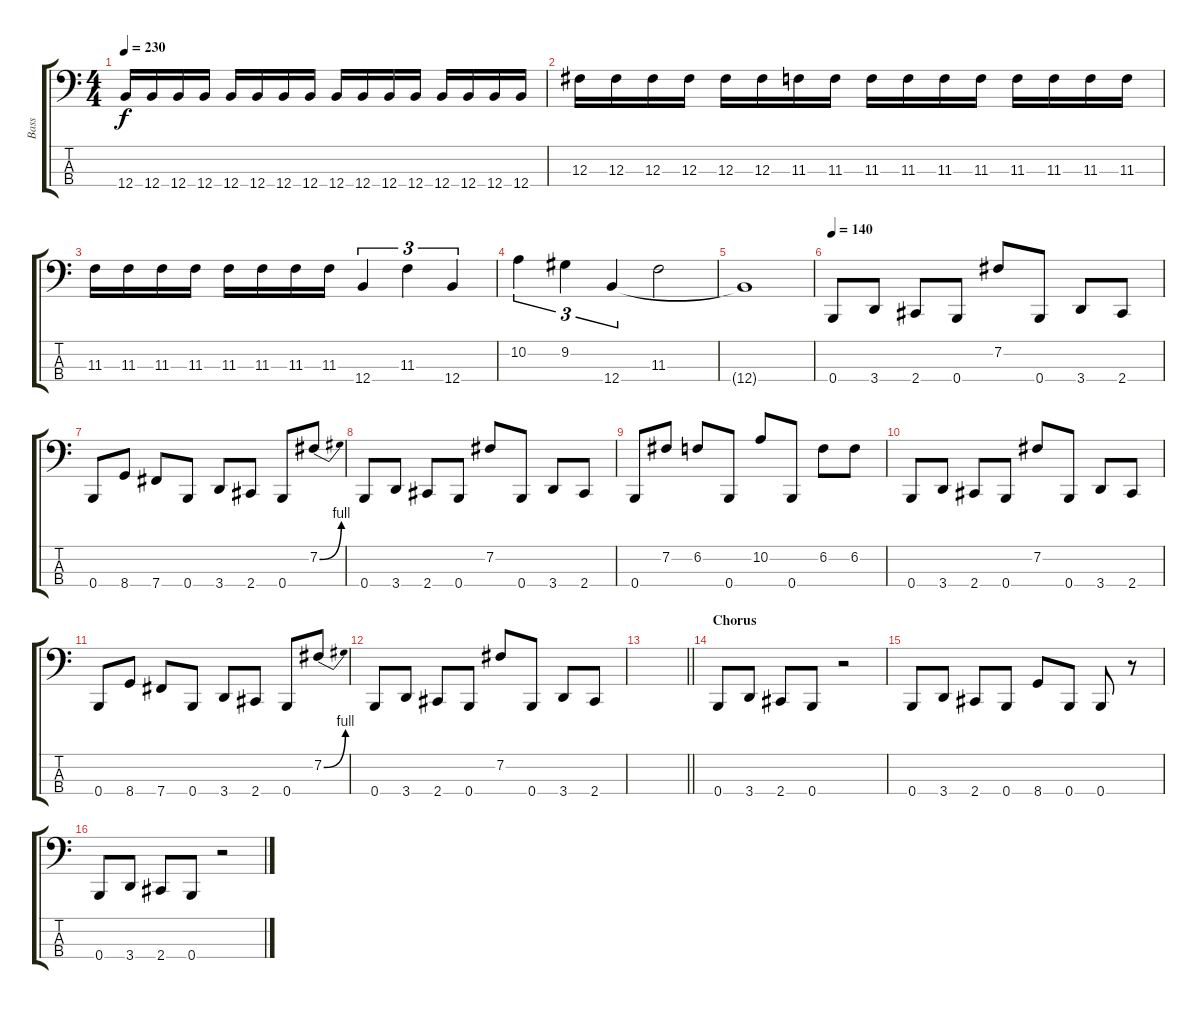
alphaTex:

\track ("Bass" "Bass") {instrument electricbassfinger}
\staff {score tabs}
\tuning (E2 B1 Gb1 B0) {hide}
\ts (4 4)
\tempo 230
\clef f4
\ks c
12.4.16{dy f} 12.4.16 12.4.16 12.4.16 12.4.16 12.4.16 12.4.16 12.4.16 12.4.16 12.4.16 12.4.16 12.4.16 12.4.16 12.4.16 12.4.16 12.4.16 |
12.3.16 12.3.16 12.3.16 12.3.16 12.3.16 12.3.16 11.3.16 11.3.16 11.3.16 11.3.16 11.3.16 11.3.16 11.3.16 11.3.16 11.3.16 11.3.16 |
11.3.16 11.3.16 11.3.16 11.3.16 11.3.16 11.3.16 11.3.16 11.3.16 12.4.4{tu (3 2)} 11.3.4{tu (3 2)} 12.4.4{tu (3 2)} |
10.2.4{tu (3 2)} 9.2.4{tu (3 2)} 12.4.4{tu (3 2)} 11.3.2 |
12.4{t}.1 |
\tempo 140
0.4.8 3.4.8 2.4.8 0.4.8 7.2.8 0.4.8 3.4.8 2.4.8 |
0.4.8 8.4.8 7.4.8 0.4.8 3.4.8 2.4.8 0.4.8 7.2{be (bend 0 0 60 4)}.8 |
0.4.8 3.4.8 2.4.8 0.4.8 7.2.8 0.4.8 3.4.8 2.4.8 |
0.4.8 7.2.8 6.2.8 0.4.8 10.2.8 0.4.8 6.2.8 6.2.8 |
0.4.8 3.4.8 2.4.8 0.4.8 7.2.8 0.4.8 3.4.8 2.4.8 |
0.4.8 8.4.8 7.4.8 0.4.8 3.4.8 2.4.8 0.4.8 7.2{be (bend 0 0 60 4)}.8 |
0.4.8 3.4.8 2.4.8 0.4.8 7.2.8 0.4.8 3.4.8 2.4.8 |
\barLineRight lightlight
|
\section ("" "Chorus")
0.4.8 3.4.8 2.4.8 0.4.8 r.2 |
0.4.8 3.4.8 2.4.8 0.4.8 8.4.8 0.4.8 0.4.8 r.8 |
0.4.8 3.4.8 2.4.8 0.4.8 r.2
